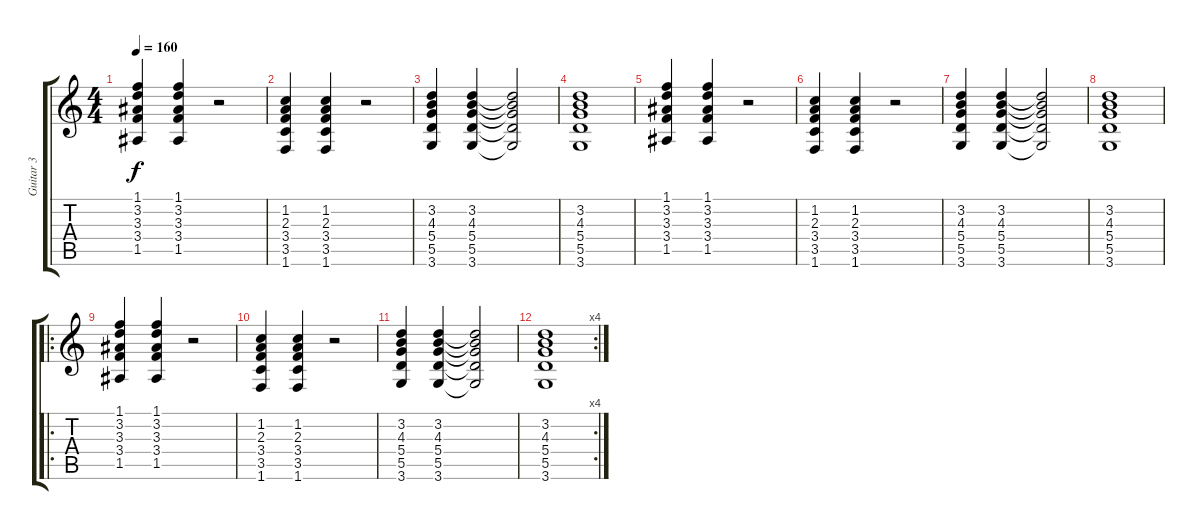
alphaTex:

\track ("Guitar 3" "Guitar 3") {instrument distortionguitar}
\staff {score tabs}
\tuning (E4 B3 G3 D3 A2 E2) {hide}
\ts (4 4)
\tempo 160
\clef g2
\ks c
(1.1 3.2 3.3 3.4 1.5).4{dy f} (1.1 3.2 3.3 3.4 1.5).4 r.2 |
(1.2 2.3 3.4 3.5 1.6).4 (1.2 2.3 3.4 3.5 1.6).4 r.2 |
(3.2 4.3 5.4 5.5 3.6).4 (3.2 4.3 5.4 5.5 3.6).4 (3.2{t} 4.3{t} 5.4{t} 5.5{t} 3.6{t}).2 |
(3.2 4.3 5.4 5.5 3.6).1 |
(1.1 3.2 3.3 3.4 1.5).4 (1.1 3.2 3.3 3.4 1.5).4 r.2 |
(1.2 2.3 3.4 3.5 1.6).4 (1.2 2.3 3.4 3.5 1.6).4 r.2 |
(3.2 4.3 5.4 5.5 3.6).4 (3.2 4.3 5.4 5.5 3.6).4 (3.2{t} 4.3{t} 5.4{t} 5.5{t} 3.6{t}).2 |
(3.2 4.3 5.4 5.5 3.6).1 |
\ro
(1.1 3.2 3.3 3.4 1.5).4 (1.1 3.2 3.3 3.4 1.5).4 r.2 |
(1.2 2.3 3.4 3.5 1.6).4 (1.2 2.3 3.4 3.5 1.6).4 r.2 |
(3.2 4.3 5.4 5.5 3.6).4 (3.2 4.3 5.4 5.5 3.6).4 (3.2{t} 4.3{t} 5.4{t} 5.5{t} 3.6{t}).2 |
\rc 4
(3.2 4.3 5.4 5.5 3.6).1
